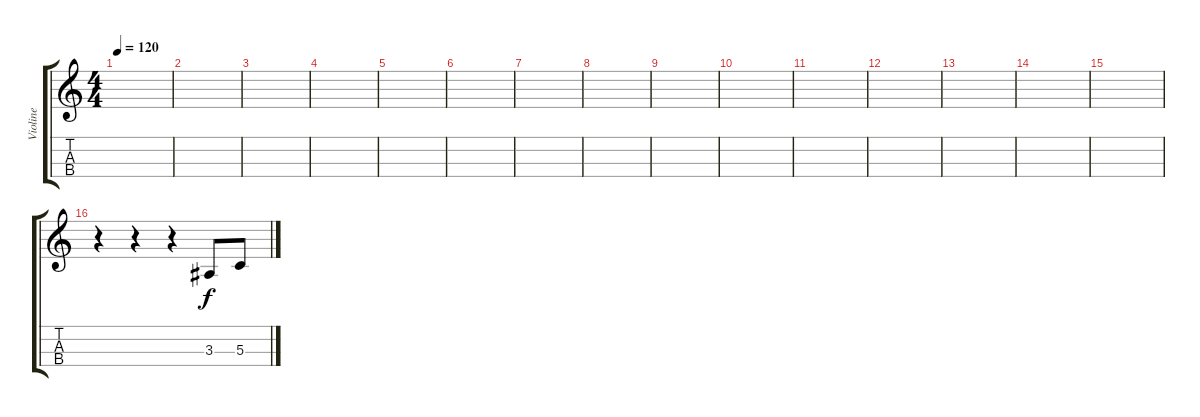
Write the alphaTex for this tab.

\track ("Violine" "Violine") {instrument violin}
\staff {score tabs}
\tuning (E4 B3 G3 D3) {hide}
\ts (4 4)
\tempo 120
\clef g2
\ks c
|
|
|
|
|
|
|
|
|
|
|
|
|
|
|
r.4 r.4 r.4 3.3.8 5.3.8
